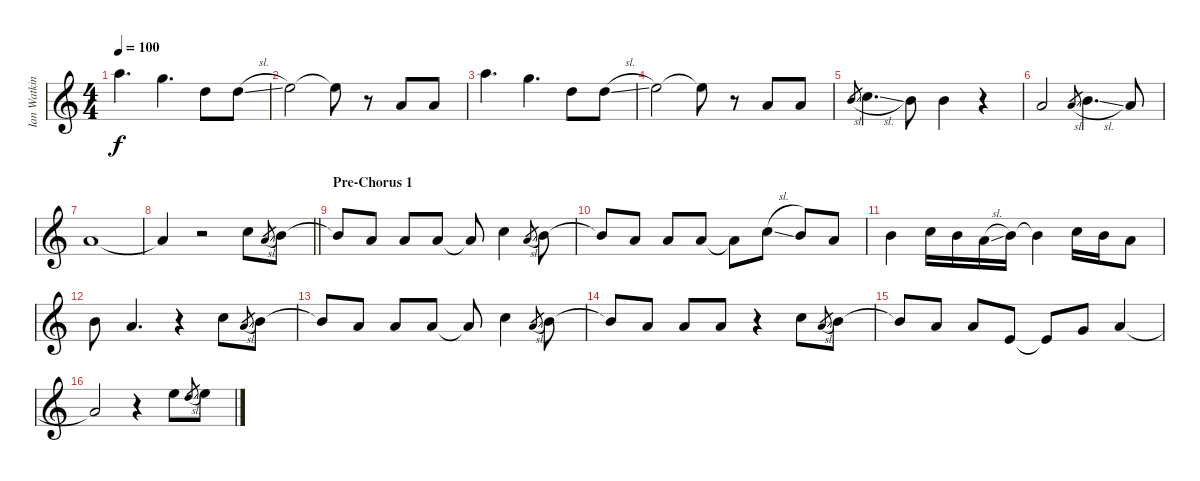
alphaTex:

\track ("Ian Watkins | Vocals" "Ian Watkin") {instrument electricguitarjazz}
\staff {score}
\tuning (E4 B3 G3 D3 A2 E2) {hide}
\ts (4 4)
\tempo 100
\clef g2
\ks c
10.2.4{d dy f} 8.2.4{d} 7.3.8 7.3{sl}.8 |
9.3.2 9.3{t}.8 r.8 7.4.8 7.4.8 |
10.2.4{d} 8.2.4{d} 7.3.8 7.3{sl}.8 |
9.3.2 9.3{t}.8 r.8 7.4.8 7.4.8 |
9.4{sl}.8{gr} 10.4{sl}.4{d} 9.4.8 9.4.4 r.4 |
7.4.2 7.4{sl}.8{gr} 9.4{sl}.4{d} 7.4.8 |
7.4.1 |
\barLineRight lightlight
7.4{t}.4 r.2 5.3.8 2.3{sl}.8{gr} 4.3.8 |
\section ("" "Pre-Chorus 1")
4.3{t}.8 7.4.8 7.4.8 7.4.8 7.4{t}.8 5.3.4 2.3{sl}.8{gr} 4.3.8 |
4.3{t}.8 7.4.8 7.4.8 7.4.8 7.4{t}.8 5.3{sl}.8 4.3.8 7.4.8 |
4.3.4 5.3.16 4.3.16 2.3{sl}.16 4.3.16 4.3{t}.4 5.3.16 4.3.16 7.4.8 |
4.3.8 7.4.4{d} r.4 5.3.8 2.3{sl}.8{gr} 4.3.8 |
4.3{t}.8 7.4.8 7.4.8 7.4.8 7.4{t}.8 5.3.4 2.3{sl}.8{gr} 4.3.8 |
4.3{t}.8 7.4.8 7.4.8 7.4.8 r.4 5.3.8 2.3{sl}.8{gr} 4.3.8 |
4.3{t}.8 7.4.8 7.4.8 7.5.8 7.5{t}.8 5.4.8 7.4.4 |
7.4{t}.2 r.4 9.3.8 7.3{sl}.8{gr} 9.3{sl}.8
